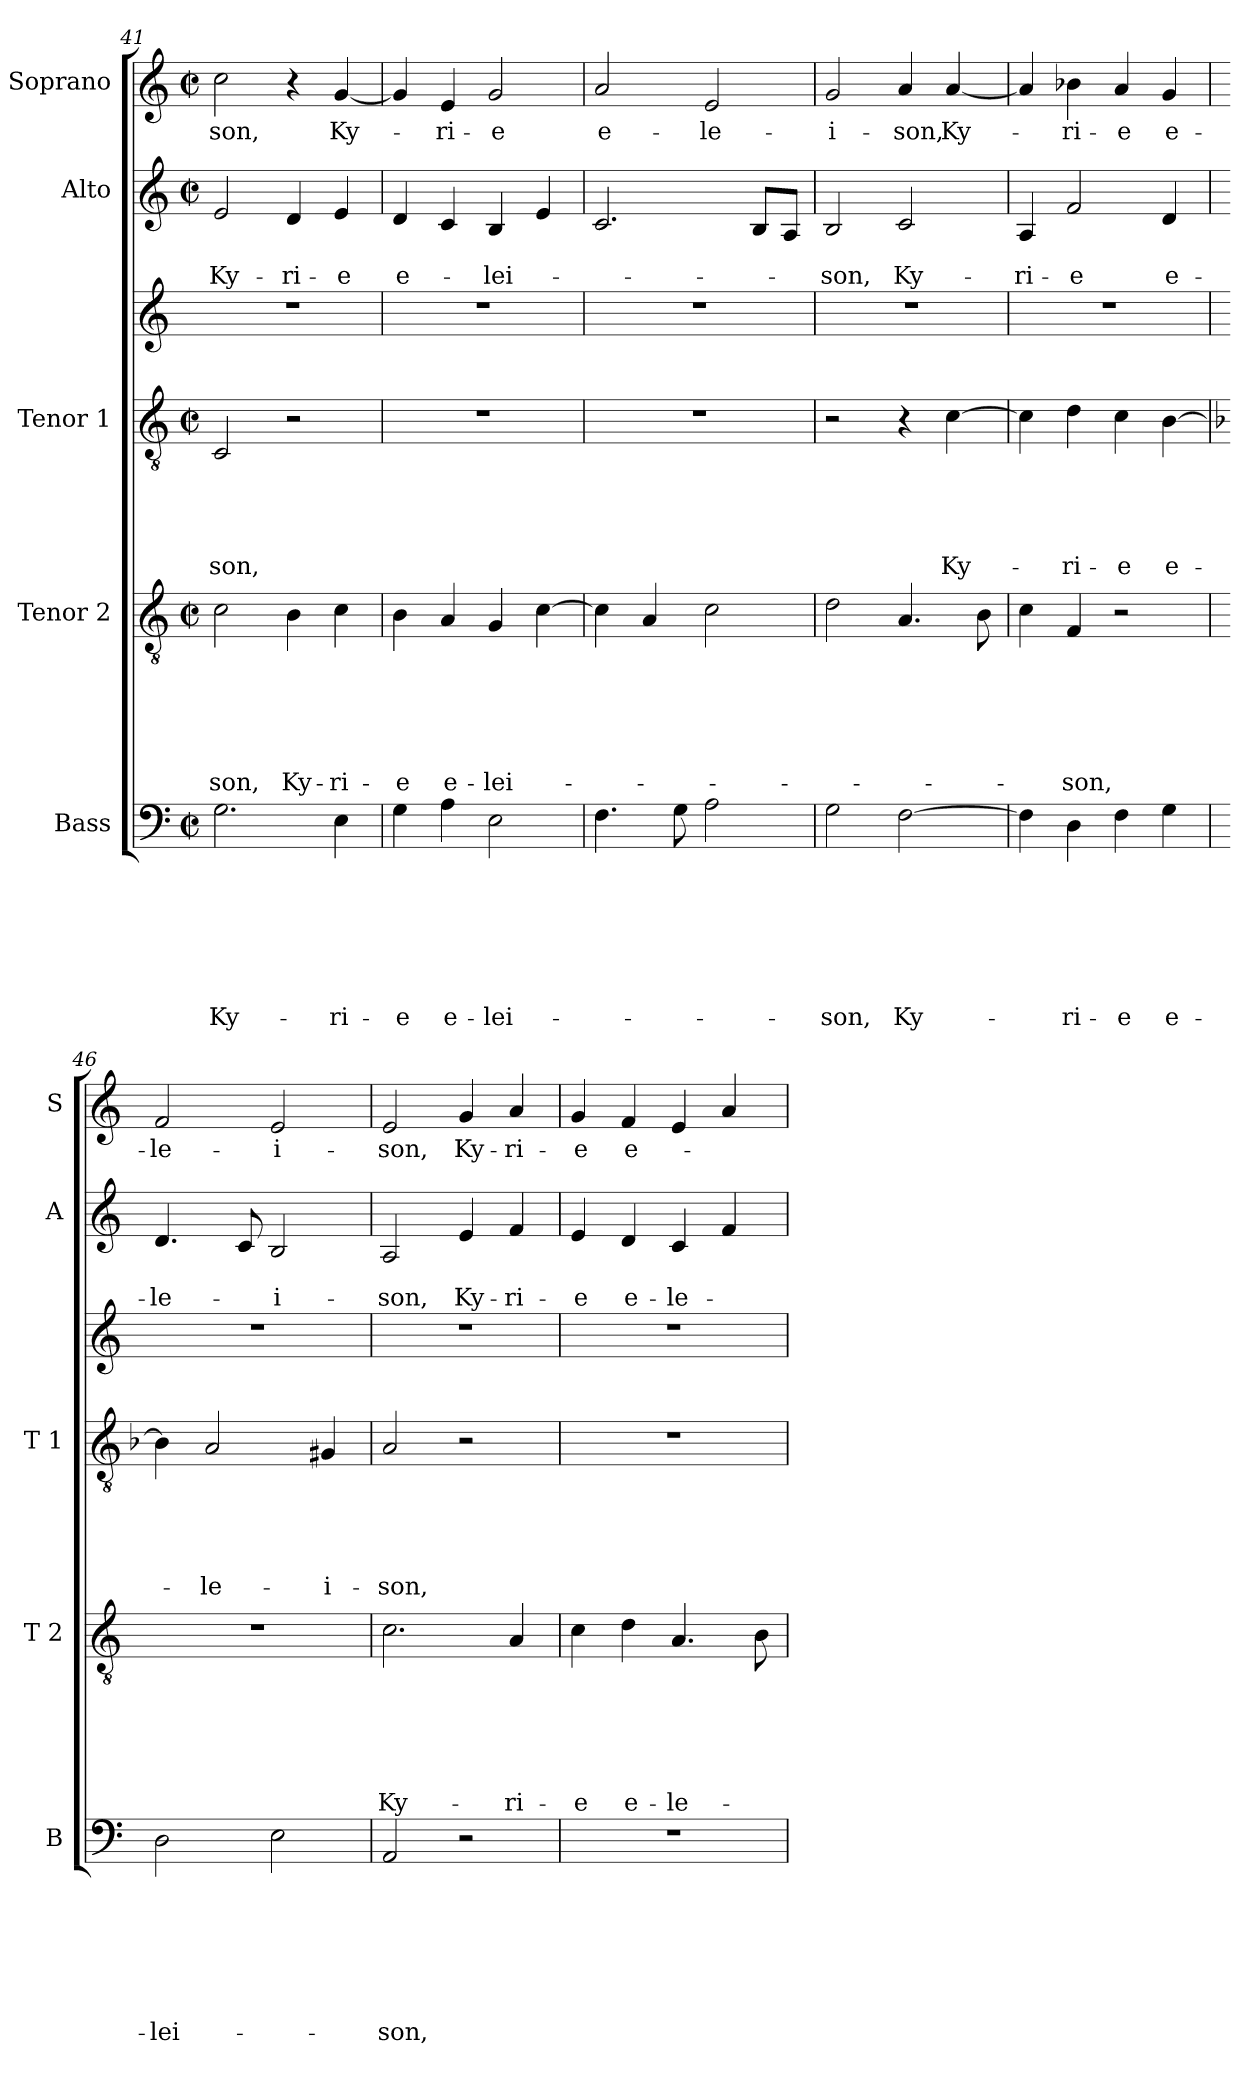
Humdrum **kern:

**kern	**text	**text	**text	**text	**text	**text	**text	**kern	**text	**text	**text	**text	**text	**text	**kern	**text	**text	**text	**text	**text	**kern	**kern	**text	**text	**kern	**text
*part6	*part6	*part6	*part6	*part6	*part6	*part6	*part6	*part5	*part5	*part5	*part5	*part5	*part5	*part5	*part4	*part4	*part4	*part4	*part4	*part4	*part3	*part2	*part2	*part2	*part1	*part1
*staff6	*staff6	*staff6	*staff6	*staff6	*staff6	*staff6	*staff6	*staff5	*staff5	*staff5	*staff5	*staff5	*staff5	*staff5	*staff4	*staff4	*staff4	*staff4	*staff4	*staff4	*staff3	*staff2	*staff2	*staff2	*staff1	*staff1
*I"Bass	*	*	*	*	*	*	*	*I"Tenor 2	*	*	*	*	*	*	*I"Tenor 1	*	*	*	*	*	*	*I"Alto	*	*	*I"Soprano	*
*I'B	*	*	*	*	*	*	*	*I'T 2	*	*	*	*	*	*	*I'T 1	*	*	*	*	*	*	*I'A	*	*	*I'S	*
*clefF4	*	*	*	*	*	*	*	*clefGv2	*	*	*	*	*	*	*clefGv2	*	*	*	*	*	*clefG2	*clefG2	*	*	*clefG2	*
*k[]	*	*	*	*	*	*	*	*k[]	*	*	*	*	*	*	*k[]	*	*	*	*	*	*k[]	*k[]	*	*	*k[]	*
*C:	*	*	*	*	*	*	*	*C:	*	*	*	*	*	*	*C:	*	*	*	*	*	*C:	*C:	*	*	*C:	*
*M2/2	*	*	*	*	*	*	*	*M2/2	*	*	*	*	*	*	*M2/2	*	*	*	*	*	*	*M2/2	*	*	*M2/2	*
*met(c|)	*	*	*	*	*	*	*	*met(c|)	*	*	*	*	*	*	*met(c|)	*	*	*	*	*	*	*met(c|)	*	*	*met(c|)	*
=41	=41	=41	=41	=41	=41	=41	=41	=41	=41	=41	=41	=41	=41	=41	=41	=41	=41	=41	=41	=41	=41	=41	=41	=41	=41	=41
!	!	!	!	!	!	!	!LO:LY:b	!	!	!	!	!	!	!LO:LY:b	!	!	!	!	!	!LO:LY:b	!	!	!	!LO:LY:b	!	!LO:LY:b
2.G\	.	.	.	.	.	.	Ky-	2c\	.	.	.	.	.	-son,	2C/	.	.	.	.	-son,	1r	2e/	.	Ky-	2cc\	-son,
!	!	!	!	!	!	!	!	!	!	!	!	!	!	!LO:LY:b	!	!	!	!	!	!	!	!	!	!LO:LY:b	!	!
.	.	.	.	.	.	.	.	4B\	.	.	.	.	.	Ky-	2r	.	.	.	.	.	.	4d/	.	-ri-	4r	.
!	!	!	!	!	!	!	!LO:LY:b	!	!	!	!	!	!	!LO:LY:b	!	!	!	!	!	!	!	!	!	!LO:LY:b	!	!LO:LY:b
4E\	.	.	.	.	.	.	-ri-	4c\	.	.	.	.	.	-ri-	.	.	.	.	.	.	.	4e/	.	-e	[<4g/	Ky-
=42	=42	=42	=42	=42	=42	=42	=42	=42	=42	=42	=42	=42	=42	=42	=42	=42	=42	=42	=42	=42	=42	=42	=42	=42	=42	=42
!	!	!	!	!	!	!	!LO:LY:b	!	!	!	!	!	!	!LO:LY:b	!	!	!	!	!	!	!	!	!	!LO:LY:b	!	!
4G\	.	.	.	.	.	.	-e	4B\	.	.	.	.	.	-e	1r	.	.	.	.	.	1r	4d/	.	e-	4g/]	.
!	!	!	!	!	!	!	!LO:LY:b	!	!	!	!	!	!	!LO:LY:b	!	!	!	!	!	!	!	!	!	!	!	!LO:LY:b
4A\	.	.	.	.	.	.	e-	4A/	.	.	.	.	.	e-	.	.	.	.	.	.	.	4c/	.	.	4e/	-ri-
!	!	!	!	!	!	!	!LO:LY:b	!	!	!	!	!	!	!LO:LY:b	!	!	!	!	!	!	!	!	!	!LO:LY:b	!	!LO:LY:b
2E\	.	.	.	.	.	.	-lei-	4G/	.	.	.	.	.	-lei-	.	.	.	.	.	.	.	4B/	.	-lei-	2g/	-e
.	.	.	.	.	.	.	.	[<4c\	.	.	.	.	.	.	.	.	.	.	.	.	.	4e/	.	.	.	.
!!LO:LB:g=z
=43	=43	=43	=43	=43	=43	=43	=43	=43	=43	=43	=43	=43	=43	=43	=43	=43	=43	=43	=43	=43	=43	=43	=43	=43	=43	=43
!	!	!	!	!	!	!	!	!	!	!	!	!	!	!	!	!	!	!	!	!	!	!	!	!	!	!LO:LY:b
4.F\	.	.	.	.	.	.	.	4c\]	.	.	.	.	.	.	1r	.	.	.	.	.	1r	2.c/	.	.	2a/	e-
.	.	.	.	.	.	.	.	4A/	.	.	.	.	.	.	.	.	.	.	.	.	.	.	.	.	.	.
8G\	.	.	.	.	.	.	.	.	.	.	.	.	.	.	.	.	.	.	.	.	.	.	.	.	.	.
!	!	!	!	!	!	!	!	!	!	!	!	!	!	!	!	!	!	!	!	!	!	!	!	!	!	!LO:LY:b
2A\	.	.	.	.	.	.	.	2c\	.	.	.	.	.	.	.	.	.	.	.	.	.	.	.	.	2e/	-le-
.	.	.	.	.	.	.	.	.	.	.	.	.	.	.	.	.	.	.	.	.	.	8B/L	.	.	.	.
.	.	.	.	.	.	.	.	.	.	.	.	.	.	.	.	.	.	.	.	.	.	8A/J	.	.	.	.
=44	=44	=44	=44	=44	=44	=44	=44	=44	=44	=44	=44	=44	=44	=44	=44	=44	=44	=44	=44	=44	=44	=44	=44	=44	=44	=44
!	!	!	!	!	!	!	!LO:LY:b	!	!	!	!	!	!	!	!	!	!	!	!	!	!	!	!	!LO:LY:b	!	!LO:LY:b
2G\	.	.	.	.	.	.	-son,	2d\	.	.	.	.	.	.	2r	.	.	.	.	.	1r	2B/	.	-son,	2g/	-i-
!	!	!	!	!	!	!	!LO:LY:b	!	!	!	!	!	!	!	!	!	!	!	!	!	!	!	!	!LO:LY:b	!	!LO:LY:b
[>2F\	.	.	.	.	.	.	Ky-	4.A/	.	.	.	.	.	.	4r	.	.	.	.	.	.	2c/	.	Ky-	4a/	-son,
!	!	!	!	!	!	!	!	!	!	!	!	!	!	!	!	!	!	!	!	!LO:LY:b	!	!	!	!	!	!LO:LY:b
.	.	.	.	.	.	.	.	.	.	.	.	.	.	.	[>4c\	.	.	.	.	Ky-	.	.	.	.	[<4a/	Ky-
.	.	.	.	.	.	.	.	8B\	.	.	.	.	.	.	.	.	.	.	.	.	.	.	.	.	.	.
=45	=45	=45	=45	=45	=45	=45	=45	=45	=45	=45	=45	=45	=45	=45	=45	=45	=45	=45	=45	=45	=45	=45	=45	=45	=45	=45
!	!	!	!	!	!	!	!	!	!	!	!	!	!	!	!	!	!	!	!	!	!	!	!	!LO:LY:b	!	!
4F\]	.	.	.	.	.	.	.	4c\	.	.	.	.	.	.	4c\]	.	.	.	.	.	1r	4A/	.	-ri-	4a/]	.
!	!	!	!	!	!	!	!LO:LY:b	!	!	!	!	!	!	!LO:LY:b	!	!	!	!	!	!LO:LY:b	!	!	!	!LO:LY:b	!	!LO:LY:b
4D\	.	.	.	.	.	.	-ri-	4F/	.	.	.	.	.	-son,	4d\	.	.	.	.	-ri-	.	2f/	.	-e	4b-X\	-ri-
!	!	!	!	!	!	!	!LO:LY:b	!	!	!	!	!	!	!	!	!	!	!	!	!LO:LY:b	!	!	!	!	!	!LO:LY:b
4F\	.	.	.	.	.	.	-e	2r	.	.	.	.	.	.	4c\	.	.	.	.	-e	.	.	.	.	4a/	-e
!	!	!	!	!	!	!	!LO:LY:b	!	!	!	!	!	!	!	!	!	!	!	!	!LO:LY:b	!	!	!	!LO:LY:b	!	!LO:LY:b
4G\	.	.	.	.	.	.	e-	.	.	.	.	.	.	.	[>4B\	.	.	.	.	e-	.	4d/	.	e-	4g/	e-
=46	=46	=46	=46	=46	=46	=46	=46	=46	=46	=46	=46	=46	=46	=46	=46	=46	=46	=46	=46	=46	=46	=46	=46	=46	=46	=46
*	*	*	*	*	*	*	*	*	*	*	*	*	*	*	*k[b-]	*	*	*	*	*	*	*	*	*	*	*
*	*	*	*	*	*	*	*	*	*	*	*	*	*	*	*F:	*	*	*	*	*	*	*	*	*	*	*
!	!	!	!	!	!	!	!LO:LY:b	!	!	!	!	!	!	!	!	!	!	!	!	!	!	!	!	!LO:LY:b	!	!LO:LY:b
2D\	.	.	.	.	.	.	-lei-	1r	.	.	.	.	.	.	4B\]	.	.	.	.	.	1r	4.d/	.	-le-	2f/	-le-
!	!	!	!	!	!	!	!	!	!	!	!	!	!	!	!	!	!	!	!	!LO:LY:b	!	!	!	!	!	!
.	.	.	.	.	.	.	.	.	.	.	.	.	.	.	2A/	.	.	.	.	-le-	.	.	.	.	.	.
.	.	.	.	.	.	.	.	.	.	.	.	.	.	.	.	.	.	.	.	.	.	8c/	.	.	.	.
!	!	!	!	!	!	!	!	!	!	!	!	!	!	!	!	!	!	!	!	!	!	!	!	!LO:LY:b	!	!LO:LY:b
2E\	.	.	.	.	.	.	.	.	.	.	.	.	.	.	.	.	.	.	.	.	.	2B/	.	-i-	2e/	-i-
!	!	!	!	!	!	!	!	!	!	!	!	!	!	!	!	!	!	!	!	!LO:LY:b	!	!	!	!	!	!
.	.	.	.	.	.	.	.	.	.	.	.	.	.	.	4G#X/	.	.	.	.	-i-	.	.	.	.	.	.
=47	=47	=47	=47	=47	=47	=47	=47	=47	=47	=47	=47	=47	=47	=47	=47	=47	=47	=47	=47	=47	=47	=47	=47	=47	=47	=47
!	!	!	!	!	!	!	!LO:LY:b	!	!	!	!	!	!	!LO:LY:b	!	!	!	!	!	!LO:LY:b	!	!	!	!LO:LY:b	!	!LO:LY:b
2AA/	.	.	.	.	.	.	-son,	2.c\	.	.	.	.	.	Ky-	2A/	.	.	.	.	-son,	1r	2A/	.	-son,	2e/	-son,
!	!	!	!	!	!	!	!	!	!	!	!	!	!	!	!	!	!	!	!	!	!	!	!	!LO:LY:b	!	!LO:LY:b
2r	.	.	.	.	.	.	.	.	.	.	.	.	.	.	2r	.	.	.	.	.	.	4e/	.	Ky-	4g/	Ky-
!	!	!	!	!	!	!	!	!	!	!	!	!	!	!LO:LY:b	!	!	!	!	!	!	!	!	!	!LO:LY:b	!	!LO:LY:b
.	.	.	.	.	.	.	.	4A/	.	.	.	.	.	-ri-	.	.	.	.	.	.	.	4f/	.	-ri-	4a/	-ri-
=48	=48	=48	=48	=48	=48	=48	=48	=48	=48	=48	=48	=48	=48	=48	=48	=48	=48	=48	=48	=48	=48	=48	=48	=48	=48	=48
!	!	!	!	!	!	!	!	!	!	!	!	!	!	!LO:LY:b	!	!	!	!	!	!	!	!	!	!LO:LY:b	!	!LO:LY:b
1r	.	.	.	.	.	.	.	4c\	.	.	.	.	.	-e	1r	.	.	.	.	.	1r	4e/	.	-e	4g/	-e
!	!	!	!	!	!	!	!	!	!	!	!	!	!	!LO:LY:b	!	!	!	!	!	!	!	!	!	!LO:LY:b	!	!LO:LY:b
.	.	.	.	.	.	.	.	4d\	.	.	.	.	.	e-	.	.	.	.	.	.	.	4d/	.	e-	4f/	e-
!	!	!	!	!	!	!	!	!	!	!	!	!	!	!LO:LY:b	!	!	!	!	!	!	!	!	!	!LO:LY:b	!	!
.	.	.	.	.	.	.	.	4.A/	.	.	.	.	.	-le-	.	.	.	.	.	.	.	4c/	.	-le-	4e/	.
.	.	.	.	.	.	.	.	.	.	.	.	.	.	.	.	.	.	.	.	.	.	4f/	.	.	4a/	.
.	.	.	.	.	.	.	.	8B\	.	.	.	.	.	.	.	.	.	.	.	.	.	.	.	.	.	.
=	=	=	=	=	=	=	=	=	=	=	=	=	=	=	=	=	=	=	=	=	=	=	=	=	=	=
*-	*-	*-	*-	*-	*-	*-	*-	*-	*-	*-	*-	*-	*-	*-	*-	*-	*-	*-	*-	*-	*-	*-	*-	*-	*-	*-
